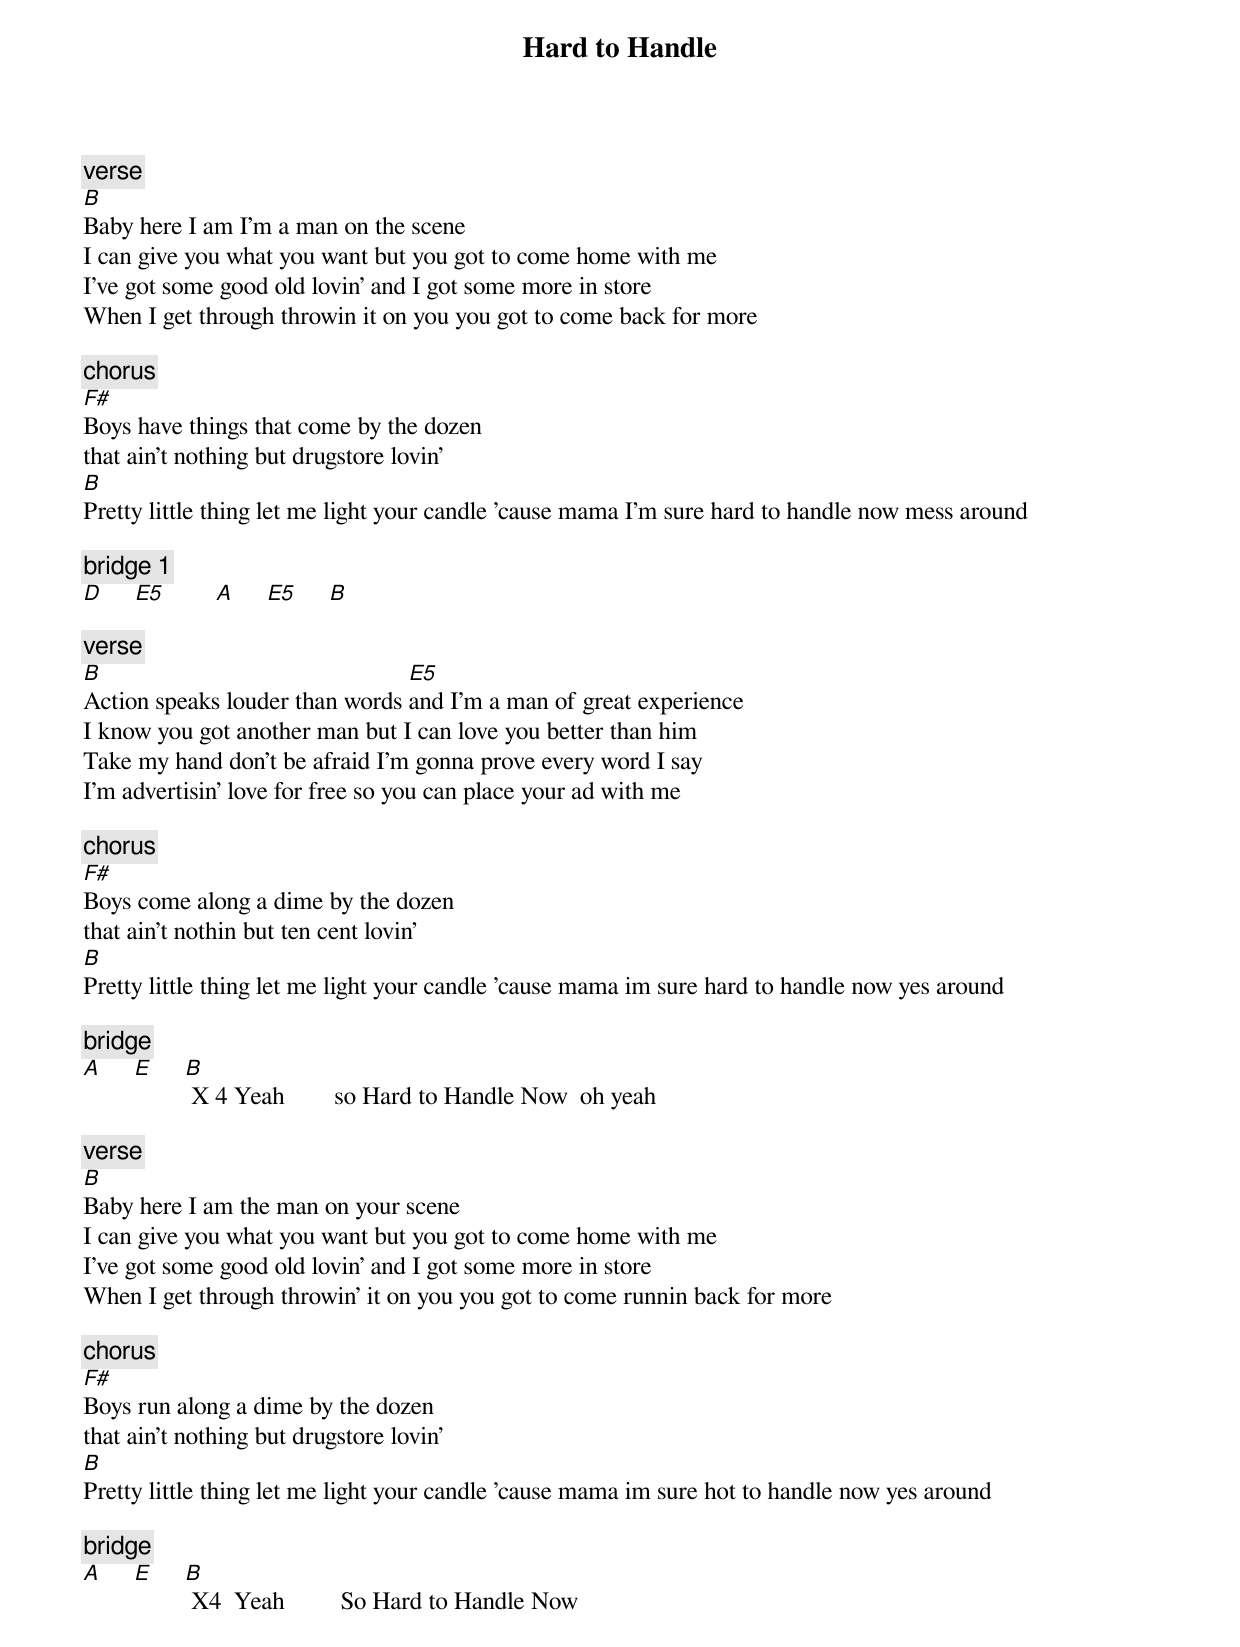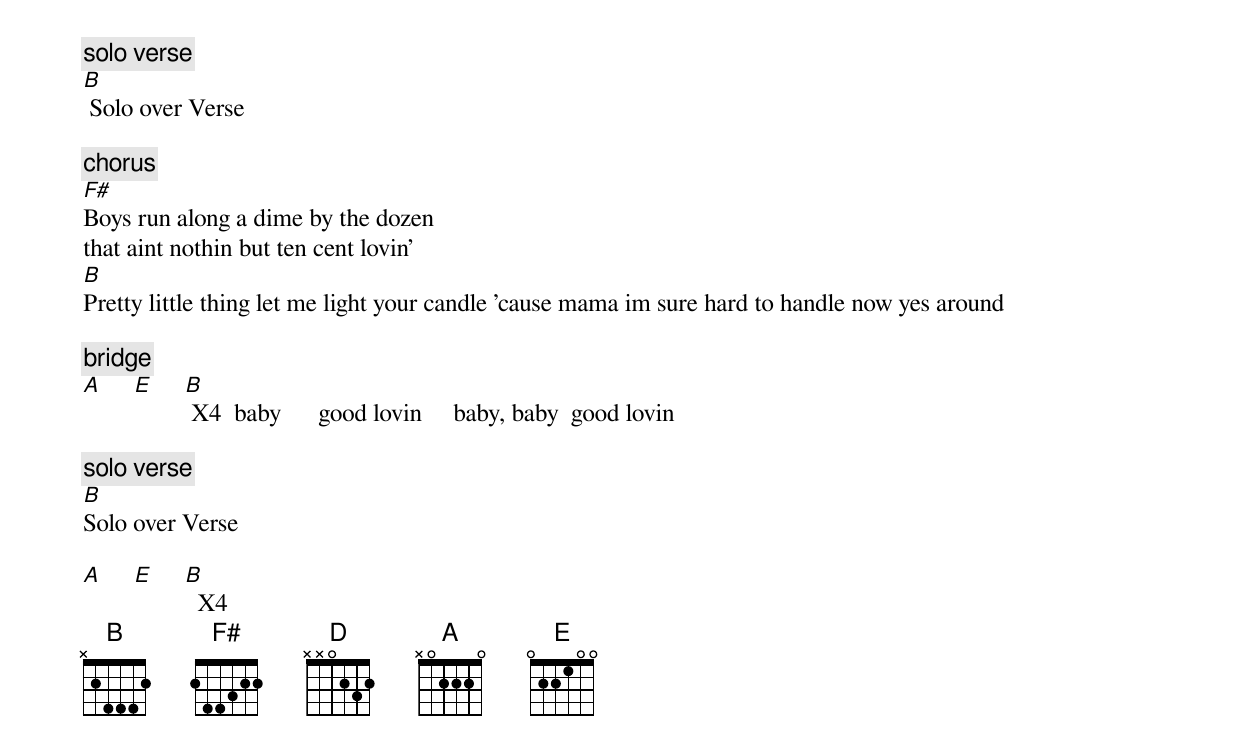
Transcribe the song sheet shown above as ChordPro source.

{t:Hard to Handle}

{c:verse}
[B]Baby here I am I'm a man on the scene
I can give you what you want but you got to come home with me
I've got some good old lovin' and I got some more in store
When I get through throwin it on you you got to come back for more

{c:chorus}
[F#]Boys have things that come by the dozen
that ain't nothing but drugstore lovin'
[B]Pretty little thing let me light your candle 'cause mama I'm sure hard to handle now mess around

{c:bridge 1}
[D]     [E5]        [A]     [E5]     [B]

{c:verse}
[B]Action speaks louder than words [E5]and I'm a man of great experience
I know you got another man but I can love you better than him
Take my hand don't be afraid I'm gonna prove every word I say
I'm advertisin' love for free so you can place your ad with me

{c:chorus}
[F#]Boys come along a dime by the dozen
that ain't nothin but ten cent lovin'
[B]Pretty little thing let me light your candle 'cause mama im sure hard to handle now yes around

{c:bridge}
[A]     [E]     [B] X 4 Yeah        so Hard to Handle Now  oh yeah

{c:verse}
[B]Baby here I am the man on your scene
I can give you what you want but you got to come home with me
I've got some good old lovin' and I got some more in store
When I get through throwin' it on you you got to come runnin back for more

{c:chorus}
[F#]Boys run along a dime by the dozen
that ain't nothing but drugstore lovin'
[B]Pretty little thing let me light your candle 'cause mama im sure hot to handle now yes around

{c:bridge}
[A]     [E]     [B] X4  Yeah         So Hard to Handle Now

{c:solo verse}
[B] Solo over Verse

{c:chorus}
[F#]Boys run along a dime by the dozen
that aint nothin but ten cent lovin'
[B]Pretty little thing let me light your candle 'cause mama im sure hard to handle now yes around

{c:bridge}
[A]     [E]     [B] X4  baby      good lovin     baby, baby		good lovin

{c:solo verse}
[B]Solo over Verse

[A]     [E]     [B]  X4
